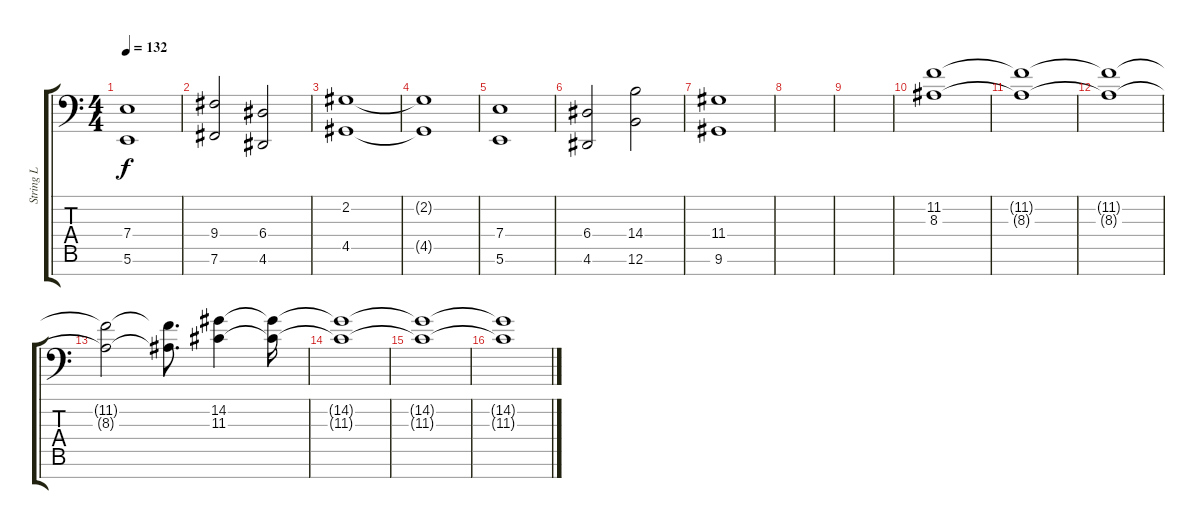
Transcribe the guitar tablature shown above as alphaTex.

\track ("String L" "String L") {instrument synthstrings2}
\staff {score tabs}
\tuning (B3 Gb3 D3 A2 E2 B1 Gb1) {hide}
\ts (4 4)
\tempo 132
\clef f4
\ks c
(7.4 5.6).1{dy f} |
(9.4 7.6).2 (6.4 4.6).2 |
(2.2 4.5).1 |
(2.2{t} 4.5{t}).1 |
(7.4 5.6).1 |
(6.4 4.6).2 (14.4 12.6).2 |
(11.4 9.6).1 |
|
|
(11.2 8.3).1 |
(11.2{t} 8.3{t}).1 |
(11.2{t} 8.3{t}).1 |
(11.2{t} 8.3{t}).2 (11.2{t} 8.3{t}).8{d} (14.2 11.3).4 (14.2{t} 11.3{t}).16 |
(14.2{t} 11.3{t}).1 |
(14.2{t} 11.3{t}).1 |
(14.2{t} 11.3{t}).1
